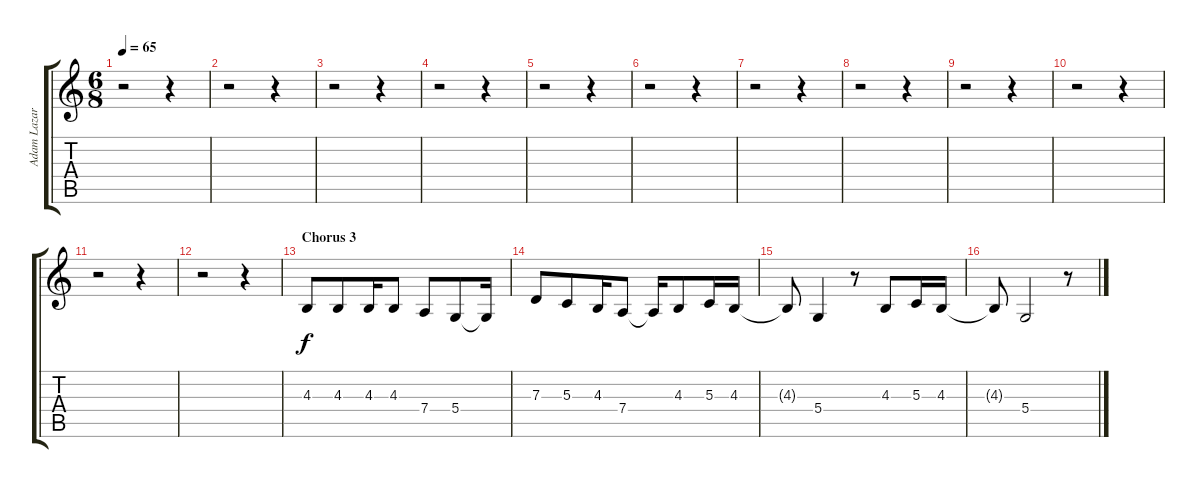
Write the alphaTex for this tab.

\track ("Adam Lazarra (Lead Vocals)" "Adam Lazar") {instrument clarinet}
\staff {score tabs}
\tuning (E4 B3 G3 D3 A2 E2) {hide}
\ts (6 8)
\tempo 65
\clef g2
\ks c
r.2{dy f} r.4 |
r.2 r.4 |
r.2 r.4 |
r.2 r.4 |
r.2 r.4 |
r.2 r.4 |
r.2 r.4 |
r.2 r.4 |
r.2 r.4 |
r.2 r.4 |
r.2 r.4 |
r.2 r.4 |
\section ("" "Chorus 3")
4.3.8{volume 16} 4.3.8 4.3.16 4.3.8 7.4.8 5.4.8 5.4{t}.16 |
7.3.8{volume 16} 5.3.8 4.3.16 7.4.8 7.4{t}.16 4.3.8 5.3.16 4.3.16 |
4.3{t}.8{volume 16} 5.4.4 r.8 4.3.8 5.3.16 4.3.16 |
4.3{t}.8{volume 16} 5.4.2 r.8
